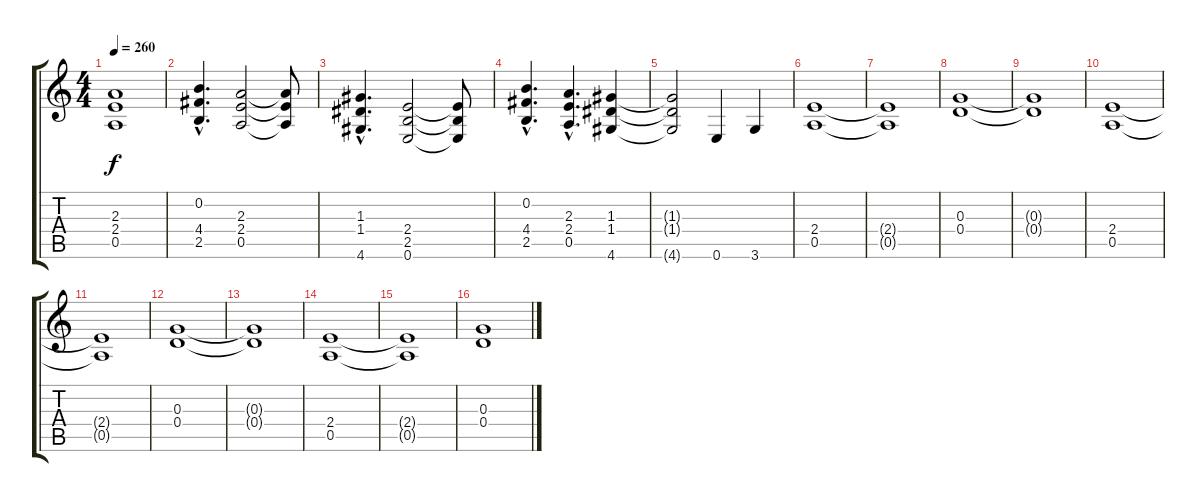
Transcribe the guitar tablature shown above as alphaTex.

\track "" {instrument overdrivenguitar}
\staff {score tabs}
\tuning (E4 B3 G3 D3 A2 E2) {hide}
\ts (4 4)
\tempo 260
\clef g2
\ks c
(2.3{t} 2.4{t} 0.5{t}).1{dy f} |
(0.2{hac} 4.4{hac} 2.5{hac}).4{d} (2.3 2.4 0.5).2 (2.3{t} 2.4{t} 0.5{t}).8 |
(1.3{hac} 1.4{hac} 4.6{hac}).4{d} (2.4 2.5 0.6).2 (2.4{t} 2.5{t} 0.6{t}).8 |
(0.2{hac} 4.4{hac} 2.5{hac}).4{d} (2.3{hac} 2.4{hac} 0.5{hac}).4{d} (1.3 1.4 4.6).4 |
(1.3{t} 1.4{t} 4.6{t}).2 0.6.4 3.6.4 |
(2.4 0.5).1 |
(2.4{t} 0.5{t}).1 |
(0.3 0.4).1 |
(0.3{t} 0.4{t}).1 |
(2.4 0.5).1 |
(2.4{t} 0.5{t}).1 |
(0.3 0.4).1 |
(0.3{t} 0.4{t}).1 |
(2.4 0.5).1 |
(2.4{t} 0.5{t}).1 |
(0.3 0.4).1
